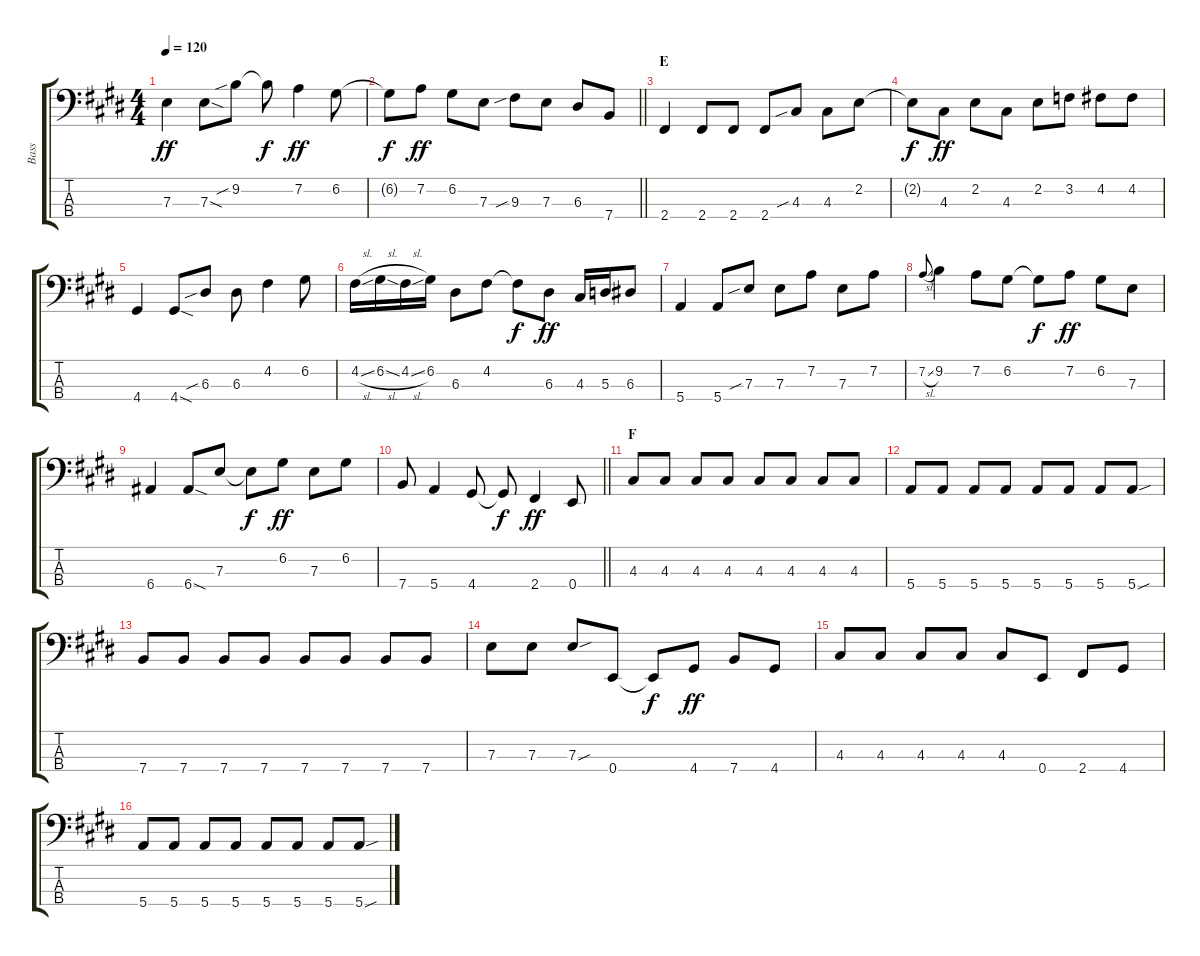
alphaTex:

\track ("Bass" "Bass") {instrument electricbasspick}
\staff {score tabs}
\tuning (G2 D2 A1 E1) {hide}
\ts (4 4)
\tempo 120
\clef f4
\ks e
7.3.4{dy ff} 7.3{sod}.8 9.2{sib}.8 9.2{t}.8{dy f} 7.2.4{dy ff} 6.2.8 |
\barLineRight lightlight
6.2{t}.8{dy f} 7.2.8{dy ff} 6.2.8 7.3.8 9.3{sib}.8 7.3.8 6.3.8 7.4.8 |
\section ("" "E")
2.4.4 2.4.8 2.4.8 2.4.8 4.3{sib}.8 4.3.8 2.2.8 |
2.2{t}.8{dy f} 4.3.8{dy ff} 2.2.8 4.3.8 2.2.8 3.2.8 4.2.8 4.2.8 |
4.4.4 4.4{sod}.8 6.3{sib}.8 6.3.8 4.2.4 6.2.8 |
4.2{sl}.16 6.2{sl}.16 4.2{sl}.16 6.2.16 6.3.8 4.2.8 4.2{t}.8{dy f} 6.3.8{dy ff} 4.3.16 5.3.16 6.3.8 |
5.4.4 5.4.8 7.3{sib}.8 7.3.8 7.2.8 7.3.8 7.2.8 |
7.2{sl}.8{gr onbeat} 9.2.4 7.2.8 6.2.8 6.2{t}.8{dy f} 7.2.8{dy ff} 6.2.8 7.3.8 |
6.4.4 6.4{sod}.8 7.3.8 7.3{t}.8{dy f} 6.2.8{dy ff} 7.3.8 6.2.8 |
\barLineRight lightlight
7.4.8 5.4.4 4.4.8 4.4{t}.8{dy f} 2.4.4{dy ff} 0.4.8 |
\section ("" "F")
4.3.8 4.3.8 4.3.8 4.3.8 4.3.8 4.3.8 4.3.8 4.3.8 |
5.4.8 5.4.8 5.4.8 5.4.8 5.4.8 5.4.8 5.4.8 5.4{sou}.8 |
7.4.8 7.4.8 7.4.8 7.4.8 7.4.8 7.4.8 7.4.8 7.4.8 |
7.3.8 7.3.8 7.3{sou}.8 0.4.8 0.4{t}.8{dy f} 4.4.8{dy ff} 7.4.8 4.4.8 |
4.3.8 4.3.8 4.3.8 4.3.8 4.3.8 0.4.8 2.4.8 4.4.8 |
5.4.8 5.4.8 5.4.8 5.4.8 5.4.8 5.4.8 5.4.8 5.4{sou}.8
